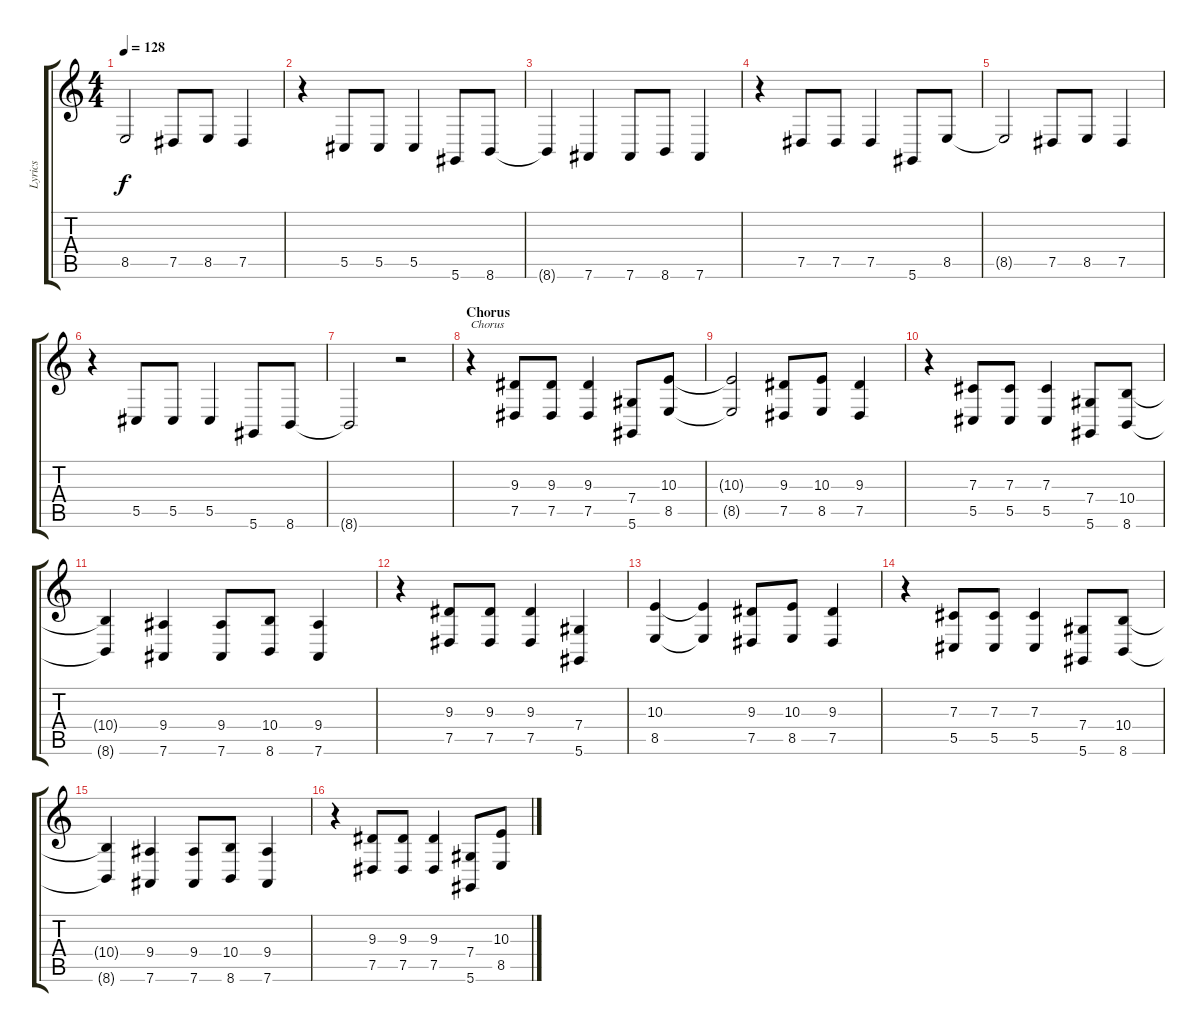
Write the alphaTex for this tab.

\track ("Lyrics" "Lyrics") {instrument lead6voice}
\staff {score tabs}
\tuning (Eb4 Bb3 Gb3 Db3 Ab2 Eb2) {hide}
\ts (4 4)
\tempo 128
\clef g2
\ks c
8.5{t}.2{dy f} 7.5.8 8.5.8 7.5.4 |
r.4 5.5.8 5.5.8 5.5.4 5.6.8 8.6.8 |
8.6{t}.4 7.6.4 7.6.8 8.6.8 7.6.4 |
r.4 7.5.8 7.5.8 7.5.4 5.6.8 8.5.8 |
8.5{t}.2 7.5.8 8.5.8 7.5.4 |
r.4 5.5.8 5.5.8 5.5.4 5.6.8 8.6.8 |
8.6{t}.2 r.2 |
\section ("" "Chorus")
r.4{txt "Chorus"} (9.3 7.5).8 (9.3 7.5).8 (9.3 7.5).4 (7.4 5.6).8 (10.3 8.5).8 |
(10.3{t} 8.5{t}).2 (9.3 7.5).8 (10.3 8.5).8 (9.3 7.5).4 |
r.4 (7.3 5.5).8 (7.3 5.5).8 (7.3 5.5).4 (7.4 5.6).8 (10.4 8.6).8 |
(10.4{t} 8.6{t}).4 (9.4 7.6).4 (9.4 7.6).8 (10.4 8.6).8 (9.4 7.6).4 |
r.4 (9.3 7.5).8 (9.3 7.5).8 (9.3 7.5).4 (7.4 5.6).4 |
(10.3 8.5).4 (10.3{t} 8.5{t}).4 (9.3 7.5).8 (10.3 8.5).8 (9.3 7.5).4 |
r.4 (7.3 5.5).8 (7.3 5.5).8 (7.3 5.5).4 (7.4 5.6).8 (10.4 8.6).8 |
(10.4{t} 8.6{t}).4 (9.4 7.6).4 (9.4 7.6).8 (10.4 8.6).8 (9.4 7.6).4 |
r.4 (9.3 7.5).8 (9.3 7.5).8 (9.3 7.5).4 (7.4 5.6).8 (10.3 8.5).8
